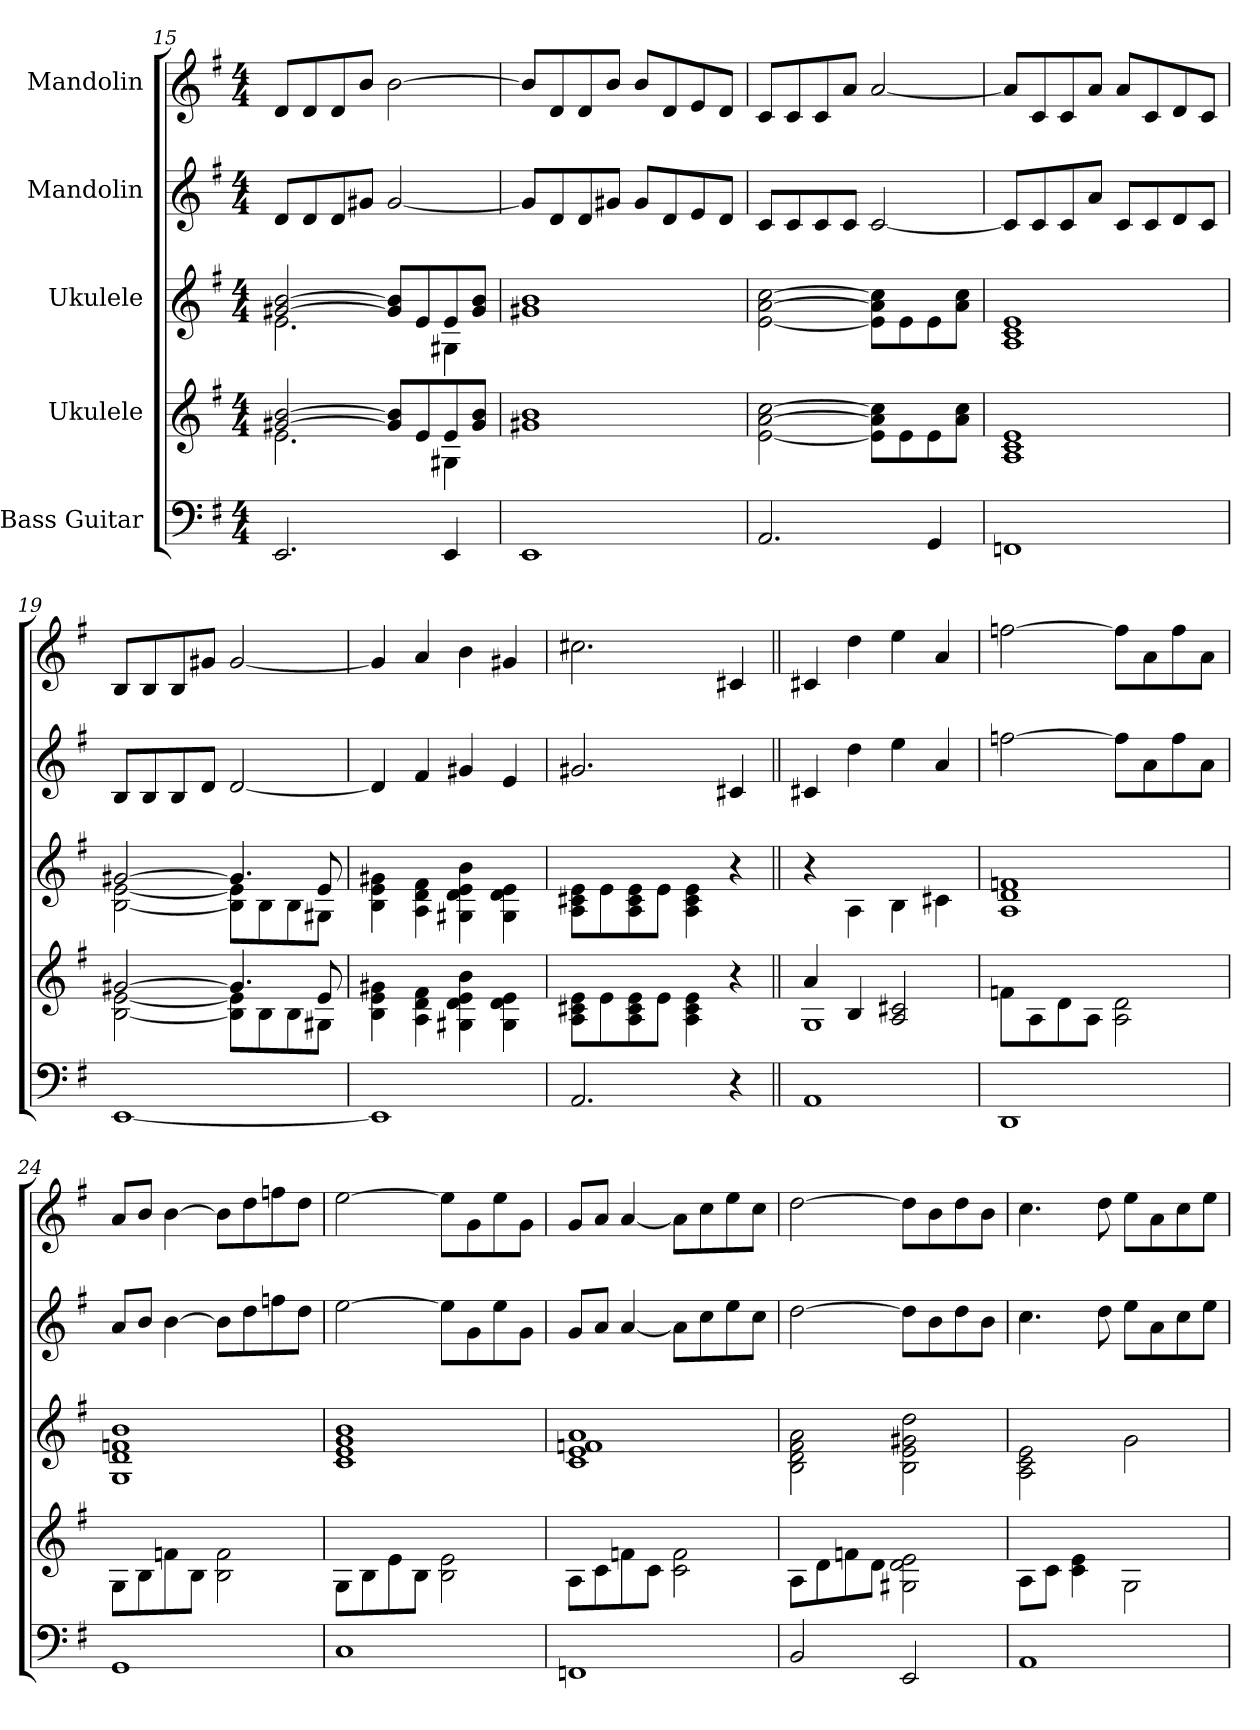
**kern	**kern	**kern	**kern	**kern
*part5	*part4	*part3	*part2	*part1
*staff5	*staff4	*staff3	*staff2	*staff1
*I"Bass Guitar	*I"Ukulele	*I"Ukulele	*I"Mandolin	*I"Mandolin
*	*	*	*clefG2	*clefG2
*k[f#]	*k[f#]	*k[f#]	*k[f#]	*k[f#]
*e:	*e:	*e:	*e:	*e:
*M4/4	*M4/4	*M4/4	*M4/4	*M4/4
=15	=15	=15	=15	=15
*	*^	*^	*	*
2.EEi/	[2g#i/ [2bi	2.ei\	[2g#i/ [2bi	2.ei\	8di/L	8di/L
.	.	.	.	.	8di/	8di/
.	.	.	.	.	8di/	8di/
.	.	.	.	.	8g#Xi/J	8bi/J
.	8g#i/] 8bi]L	.	8g#i/] 8bi]L	.	[2g#i/	[2bi\
.	8ei/	.	8ei/	.	.	.
4EEi/	8ei/	4G#i\	8ei/	4G#i\	.	.
.	8g#i/ 8biJ	.	8g#i/ 8biJ	.	.	.
*	*v	*v	*	*	*	*
*	*	*v	*v	*	*
=16	=16	=16	=16	=16
1EEi	1g#i 1bi	1g#i 1bi	8g#i/L]	8bi/L]
.	.	.	8di/	8di/
.	.	.	8di/	8di/
.	.	.	8g#Xi/J	8bi/J
.	.	.	8g#i/L	8bi/L
.	.	.	8di/	8di/
.	.	.	8ei/	8ei/
.	.	.	8di/J	8di/J
=17	=17	=17	=17	=17
2.AAi/	[2ei\ [2ai [2cci	[2ei\ [2ai [2cci	8ci/L	8ci/L
.	.	.	8ci/	8ci/
.	.	.	8ci/	8ci/
.	.	.	8ci/J	8ai/J
.	8ei\] 8ai] 8cci]L	8ei\] 8ai] 8cci]L	[2ci/	[2ai/
.	8ei\	8ei\	.	.
4GGi/	8ei\	8ei\	.	.
.	8ai\ 8cciJ	8ai\ 8cciJ	.	.
!!LO:PB:g=z
=18	=18	=18	=18	=18
*	*^	*^	*	*
1FFni	1ei	1Ai 1ci	1ei	1Ai 1ci	8ci/L]	8ai/L]
.	.	.	.	.	8ci/	8ci/
.	.	.	.	.	8ci/	8ci/
.	.	.	.	.	8ai/J	8ai/J
.	.	.	.	.	8ci/L	8ai/L
.	.	.	.	.	8ci/	8ci/
.	.	.	.	.	8di/	8di/
.	.	.	.	.	8ci/J	8ci/J
=19	=19	=19	=19	=19	=19	=19
[1EEi	[2g#i/	[2Bi\ [2ei	[2g#i/	[2Bi\ [2ei	8Bi/L	8Bi/L
.	.	.	.	.	8Bi/	8Bi/
.	.	.	.	.	8Bi/	8Bi/
.	.	.	.	.	8di/J	8g#Xi/J
.	4.g#i/]	8Bi\] 8ei]L	4.g#i/]	8Bi\] 8ei]L	[2di/	[2g#i/
.	.	8Bi\	.	8Bi\	.	.
.	.	8Bi\	.	8Bi\	.	.
.	8ei/	8G#i\J	8ei/	8G#i\J	.	.
*	*v	*v	*	*	*	*
*	*	*v	*v	*	*
=20	=20	=20	=20	=20
1EEi]	4Bi\ 4ei 4g#i	4Bi\ 4ei 4g#i	4di/]	4g#i/]
.	4Ai\ 4di 4f#i	4Ai\ 4di 4f#i	4f#i/	4ai/
.	4G#i\ 4di 4ei 4bi	4G#i\ 4di 4ei 4bi	4g#Xi/	4bi\
.	4G#i\ 4di 4ei	4G#i\ 4di 4ei	4ei/	4g#Xi/
=21	=21	=21	=21	=21
2.AAi/	8Ai\ 8c#i 8eiL	8Ai\ 8c#i 8eiL	2.g#Xi/	2.cc#Xi\
.	8ei\	8ei\	.	.
.	8Ai\ 8c#i 8ei	8Ai\ 8c#i 8ei	.	.
.	8ei\J	8ei\J	.	.
.	4Ai\ 4c#i 4ei	4Ai\ 4c#i 4ei	.	.
4r	4r	4r	4c#Xi/	4c#Xi/
=22||	=22||	=22||	=22||	=22||
*	*^	*	*	*
1AAi	4ai/	1Gi	4r	4c#Xi/	4c#Xi/
.	4Bi/	.	4Ai\	4ddi\	4ddi\
.	2Ai/ 2c#i	.	4Bi\	4eei\	4eei\
.	.	.	4c#i\	4ai/	4ai/
*	*v	*v	*	*	*
!!LO:LB:g=z
=23	=23	=23	=23	=23
1DDi	8fi\L	1Ai 1di 1fi	[2ffni\	[2ffni\
.	8Ai\	.	.	.
.	8di\	.	.	.
.	8Ai\J	.	.	.
.	2Ai\ 2di	.	8ffi\L]	8ffi\L]
.	.	.	8ai\	8ai\
.	.	.	8ffi\	8ffi\
.	.	.	8ai\J	8ai\J
=24	=24	=24	=24	=24
1GGi	8Gi\L	1Gi 1di 1fi 1bi	8ai/L	8ai/L
.	8Bi\	.	8bi/J	8bi/J
.	8fi\	.	[4bi\	[4bi\
.	8Bi\J	.	.	.
.	2Bi\ 2fi	.	8bi\L]	8bi\L]
.	.	.	8ddi\	8ddi\
.	.	.	8ffni\	8ffni\
.	.	.	8ddi\J	8ddi\J
=25	=25	=25	=25	=25
1Ci	8Gi\L	1ci 1ei 1gi 1bi	[2eei\	[2eei\
.	8Bi\	.	.	.
.	8ei\	.	.	.
.	8Bi\J	.	.	.
.	2Bi\ 2ei	.	8eei\L]	8eei\L]
.	.	.	8gi\	8gi\
.	.	.	8eei\	8eei\
.	.	.	8gi\J	8gi\J
=26	=26	=26	=26	=26
1FFni	8Ai\L	1ci 1ei 1fi 1ai	8gi/L	8gi/L
.	8ci\	.	8ai/J	8ai/J
.	8fi\	.	[4ai/	[4ai/
.	8ci\J	.	.	.
.	2ci\ 2fi	.	8ai\L]	8ai\L]
.	.	.	8cci\	8cci\
.	.	.	8eei\	8eei\
.	.	.	8cci\J	8cci\J
!!LO:PB:g=z
=27	=27	=27	=27	=27
2BBi/	8Ai\L	2Bi\ 2di 2f#i 2ai	[2ddi\	[2ddi\
.	8di\	.	.	.
.	8fi\	.	.	.
.	8di\J	.	.	.
2EEi/	2G#i\ 2di 2ei	2Bi\ 2ei 2g#i 2ddi	8ddi\L]	8ddi\L]
.	.	.	8bi\	8bi\
.	.	.	8ddi\	8ddi\
.	.	.	8bi\J	8bi\J
=28	=28	=28	=28	=28
1AAi	8Ai\L	2Ai\ 2ci 2ei	4.cci\	4.cci\
.	8ci\J	.	.	.
.	4ci\ 4ei	.	.	.
.	.	.	8ddi\	8ddi\
.	2Gi\	2gi\	8eei\L	8eei\L
.	.	.	8ai\	8ai\
.	.	.	8cci\	8cci\
.	.	.	8eei\J	8eei\J
=	=	=	=	=
*-	*-	*-	*-	*-
